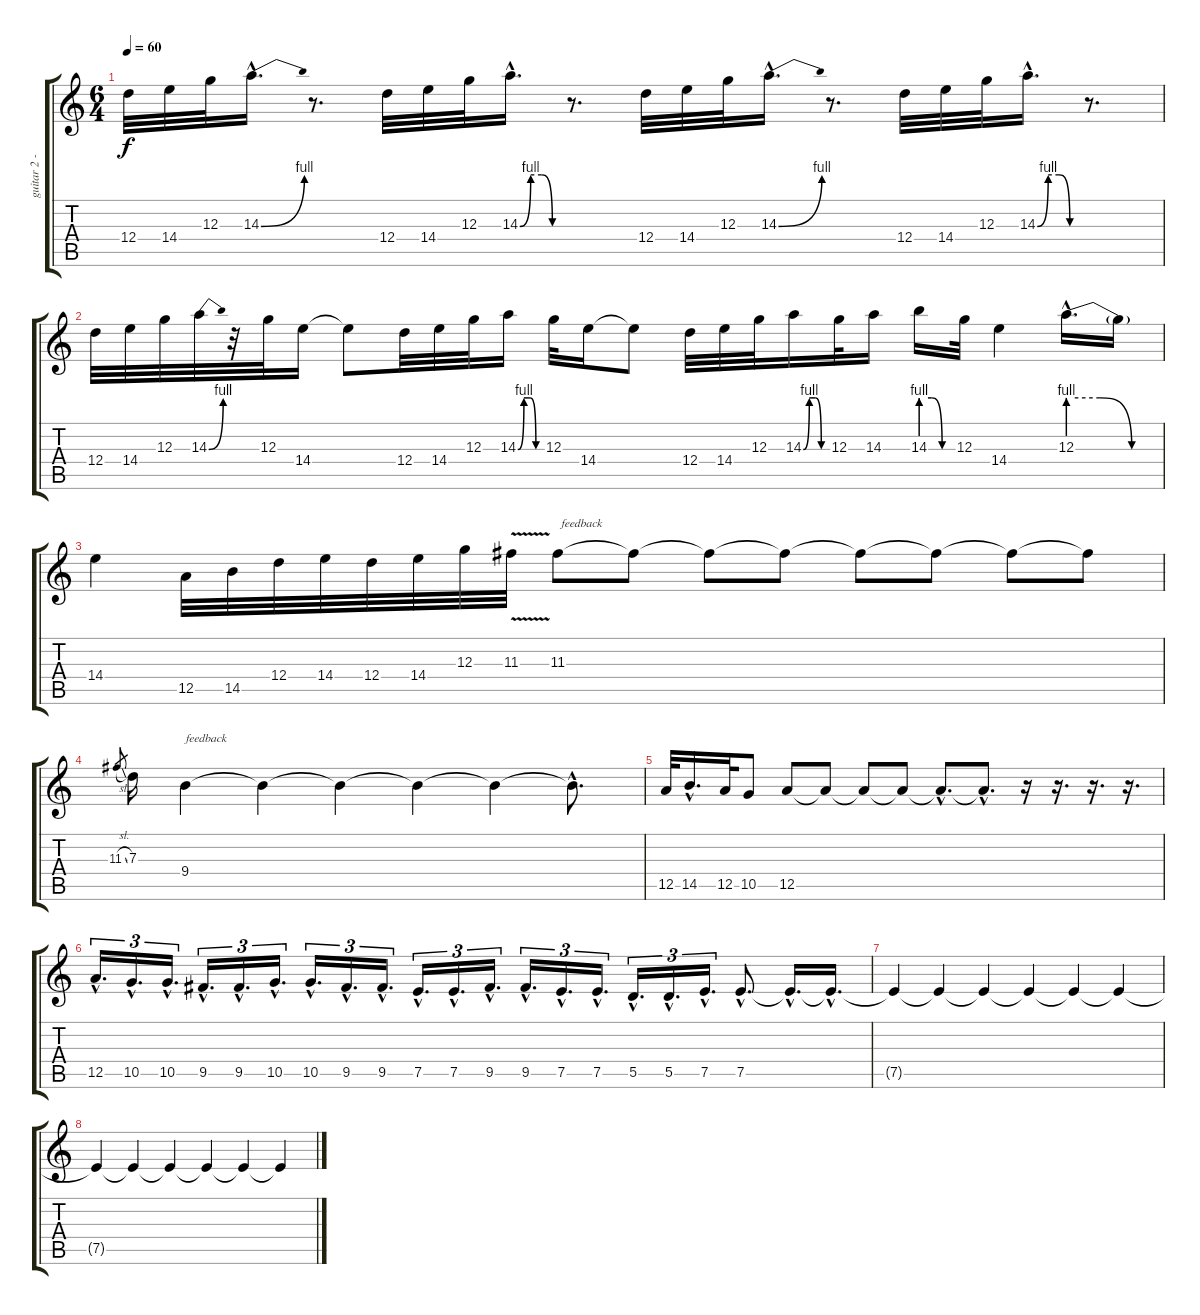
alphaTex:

\track ("guitar 2 - distortion" "guitar 2 -") {instrument distortionguitar}
\staff {score tabs}
\tuning (E4 B3 G3 D3 A2 E2) {hide}
\ts (6 4)
\tempo 60
\clef g2
\ks c
12.4.32{dy f} 14.4.32 12.3.32 14.3{be (bend 0 0 60 4) hac}.16{d} r.8{d} 12.4.32 14.4.32 12.3.32 14.3{be (custom 0 0 15 4 30 4 45 0 60 0) hac}.16{d} r.8{d} 12.4.32 14.4.32 12.3.32 14.3{be (bend 0 0 60 4) hac}.16{d} r.8{d} 12.4.32 14.4.32 12.3.32 14.3{be (custom 0 0 15 4 30 4 45 0 60 0) hac}.16{d} r.8{d} |
12.4.32 14.4.32 12.3.32 14.3{be (bend 0 0 60 4)}.32 r.32 12.3.32 14.4.16 14.4{t}.8 12.4.32 14.4.32 12.3.32 14.3{be (custom 0 0 15 4 30 4 45 0 60 0)}.16 12.3.32 14.4.16 14.4{t}.8 12.4.32 14.4.32 12.3.32 14.3{be (custom 0 0 15 4 30 4 45 0 60 0)}.16 12.3.32 14.3.16 14.3{be (custom 0 4 20 4 40 0 60 0)}.16 12.3.32 14.4.4 12.3{be (custom 0 4 20 4 40 0 60 0) hac}.16{d} 12.3{t}.16 |
14.4.4 12.5.32 14.5.32 12.4.32 14.4.32 12.4.32 14.4.32 12.3.32 11.3{v}.32 11.3.8{txt " feedback" volume 6} 11.3{t}.8 11.3{t}.8 11.3{t}.8 11.3{t}.8 11.3{t}.8 11.3{t}.8 11.3{t}.8 |
11.3{sl}.8{gr} 7.3.16{volume 12} 9.4.4{txt "feedback" volume 5} 9.4{t}.4 9.4{t}.4 9.4{t}.4 9.4{t}.4 9.4{hac t}.8{d} |
12.5.32{volume 12} 14.5{hac}.16{d} 12.5.32 10.5.8 12.5.8 12.5{t}.8 12.5{t}.8 12.5{t}.8 12.5{hac t}.8{d} 12.5{hac t}.8{d} r.16 r.16{d} r.16{d} r.16{d} |
12.5{hac}.16{d tu (3 2)} 10.5{hac}.16{d tu (3 2)} 10.5{hac}.16{d tu (3 2)} 9.5{hac}.16{d tu (3 2)} 9.5{hac}.16{d tu (3 2)} 10.5{hac}.16{d tu (3 2)} 10.5{hac}.16{d tu (3 2)} 9.5{hac}.16{d tu (3 2)} 9.5{hac}.16{d tu (3 2)} 7.5{hac}.16{d tu (3 2)} 7.5{hac}.16{d tu (3 2)} 9.5{hac}.16{d tu (3 2)} 9.5{hac}.16{d tu (3 2)} 7.5{hac}.16{d tu (3 2)} 7.5{hac}.16{d tu (3 2)} 5.5{hac}.16{d tu (3 2)} 5.5{hac}.16{d tu (3 2)} 7.5{hac}.16{d tu (3 2)} 7.5{hac}.8{d} 7.5{hac t}.16{d} 7.5{hac t}.16{d} |
7.5{t}.4{volume 0} 7.5{t}.4 7.5{t}.4 7.5{t}.4 7.5{t}.4 7.5{t}.4 |
7.5{t}.4 7.5{t}.4 7.5{t}.4 7.5{t}.4 7.5{t}.4 7.5{t}.4
